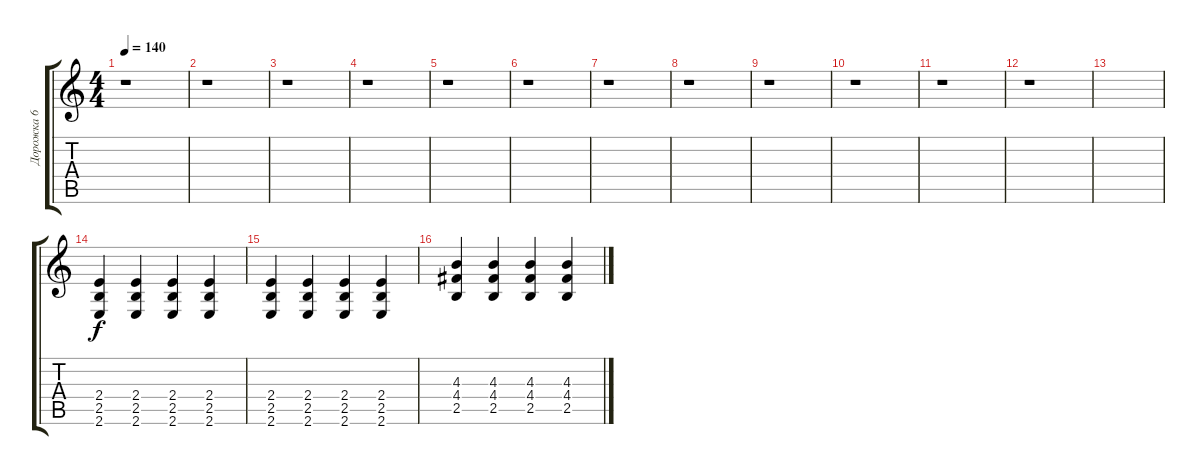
\track ("Дорожка 6" "Дорожка 6") {instrument overdrivenguitar}
\staff {score tabs}
\tuning (E4 B3 G3 D3 A2 D2) {hide}
\ts (4 4)
\tempo 140
\clef g2
\ks c
r.1{dy f} |
r.1 |
r.1 |
r.1 |
r.1 |
r.1 |
r.1 |
r.1 |
r.1 |
r.1 |
r.1 |
r.1 |
|
(2.4 2.5 2.6).4 (2.4 2.5 2.6).4 (2.4 2.5 2.6).4 (2.4 2.5 2.6).4 |
(2.4 2.5 2.6).4 (2.4 2.5 2.6).4 (2.4 2.5 2.6).4 (2.4 2.5 2.6).4 |
(4.3 4.4 2.5).4 (4.3 4.4 2.5).4 (4.3 4.4 2.5).4 (4.3 4.4 2.5).4
